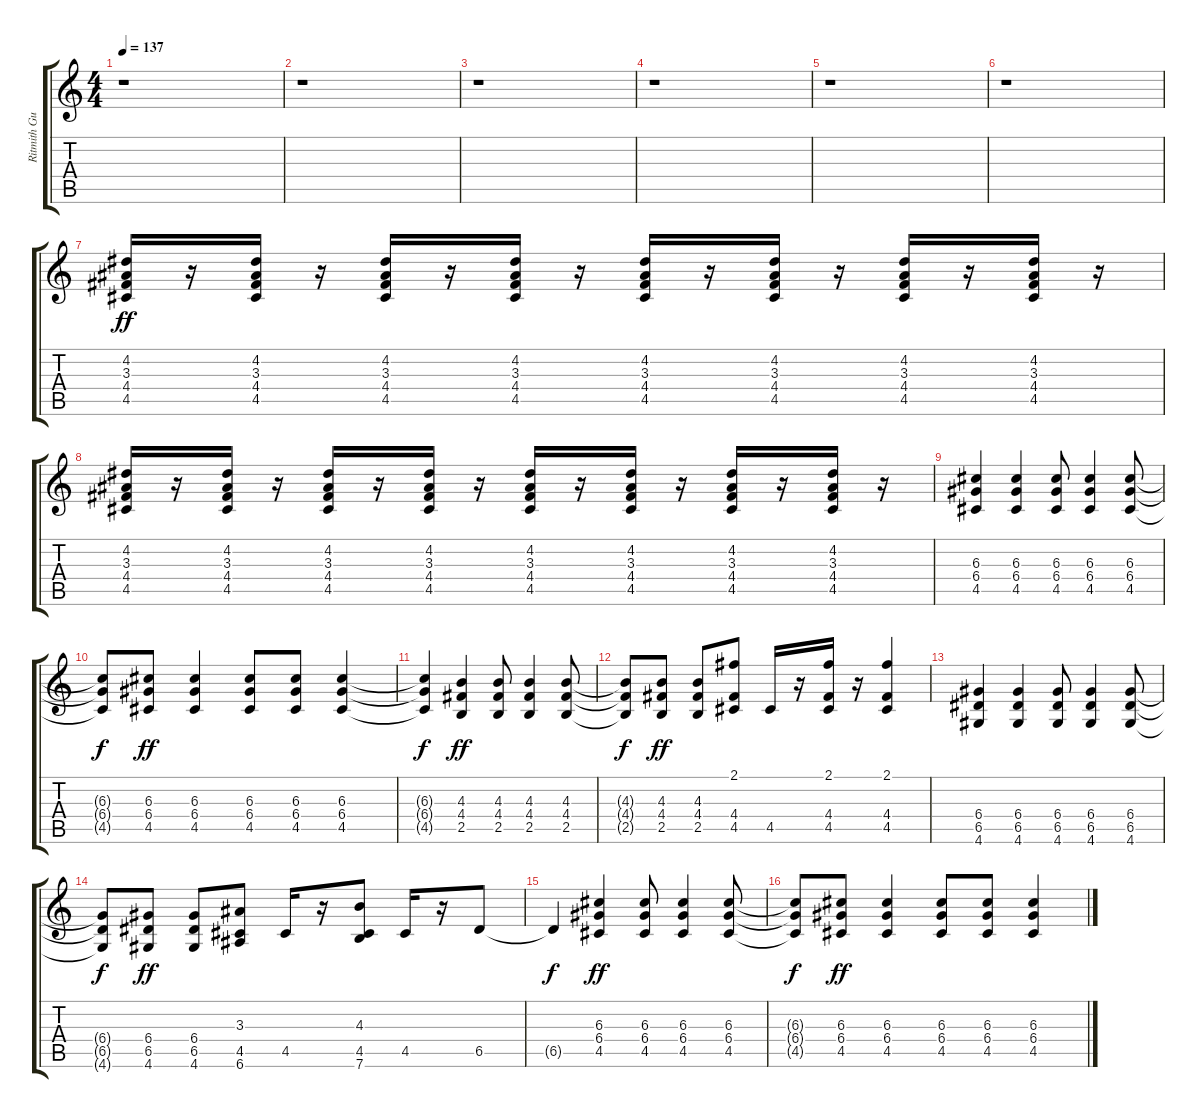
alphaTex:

\track ("Ritmith Guitar !!" "Ritmith Gu") {instrument overdrivenguitar}
\staff {score tabs}
\tuning (E4 B3 G3 D3 A2 E2) {hide}
\ts (4 4)
\tempo 137
\clef g2
\ks c
r.1{dy ff} |
r.1 |
r.1 |
r.1 |
r.1 |
r.1 |
(4.2 3.3 4.4 4.5).16 r.16 (4.2 3.3 4.4 4.5).16 r.16 (4.2 3.3 4.4 4.5).16 r.16 (4.2 3.3 4.4 4.5).16 r.16 (4.2 3.3 4.4 4.5).16 r.16 (4.2 3.3 4.4 4.5).16 r.16 (4.2 3.3 4.4 4.5).16 r.16 (4.2 3.3 4.4 4.5).16 r.16 |
(4.2 3.3 4.4 4.5).16 r.16 (4.2 3.3 4.4 4.5).16 r.16 (4.2 3.3 4.4 4.5).16 r.16 (4.2 3.3 4.4 4.5).16 r.16 (4.2 3.3 4.4 4.5).16 r.16 (4.2 3.3 4.4 4.5).16 r.16 (4.2 3.3 4.4 4.5).16 r.16 (4.2 3.3 4.4 4.5).16 r.16 |
(6.3 6.4 4.5).4 (6.3 6.4 4.5).4 (6.3 6.4 4.5).8 (6.3 6.4 4.5).4 (6.3 6.4 4.5).8 |
(6.3{t} 6.4{t} 4.5{t}).8{dy f} (6.3 6.4 4.5).8{dy ff} (6.3 6.4 4.5).4 (6.3 6.4 4.5).8 (6.3 6.4 4.5).8 (6.3 6.4 4.5).4 |
(6.3{t} 6.4{t} 4.5{t}).4{dy f} (4.3 4.4 2.5).4{dy ff} (4.3 4.4 2.5).8 (4.3 4.4 2.5).4 (4.3 4.4 2.5).8 |
(4.3{t} 4.4{t} 2.5{t}).8{dy f} (4.3 4.4 2.5).8{dy ff} (4.3 4.4 2.5).8 (2.1 4.4 4.5).8 4.5.16 r.16 (2.1 4.4 4.5).16 r.16 (2.1 4.4 4.5).4 |
(6.4 6.5 4.6).4 (6.4 6.5 4.6).4 (6.4 6.5 4.6).8 (6.4 6.5 4.6).4 (6.4 6.5 4.6).8 |
(6.4{t} 6.5{t} 4.6{t}).8{dy f} (6.4 6.5 4.6).8{dy ff} (6.4 6.5 4.6).8 (3.3 4.5 6.6).8 4.5.16 r.16 (4.3 4.5 7.6).8 4.5.16 r.16 6.5.8 |
6.5{t}.4{dy f} (6.3 6.4 4.5).4{dy ff} (6.3 6.4 4.5).8 (6.3 6.4 4.5).4 (6.3 6.4 4.5).8 |
(6.3{t} 6.4{t} 4.5{t}).8{dy f} (6.3 6.4 4.5).8{dy ff} (6.3 6.4 4.5).4 (6.3 6.4 4.5).8 (6.3 6.4 4.5).8 (6.3 6.4 4.5).4
